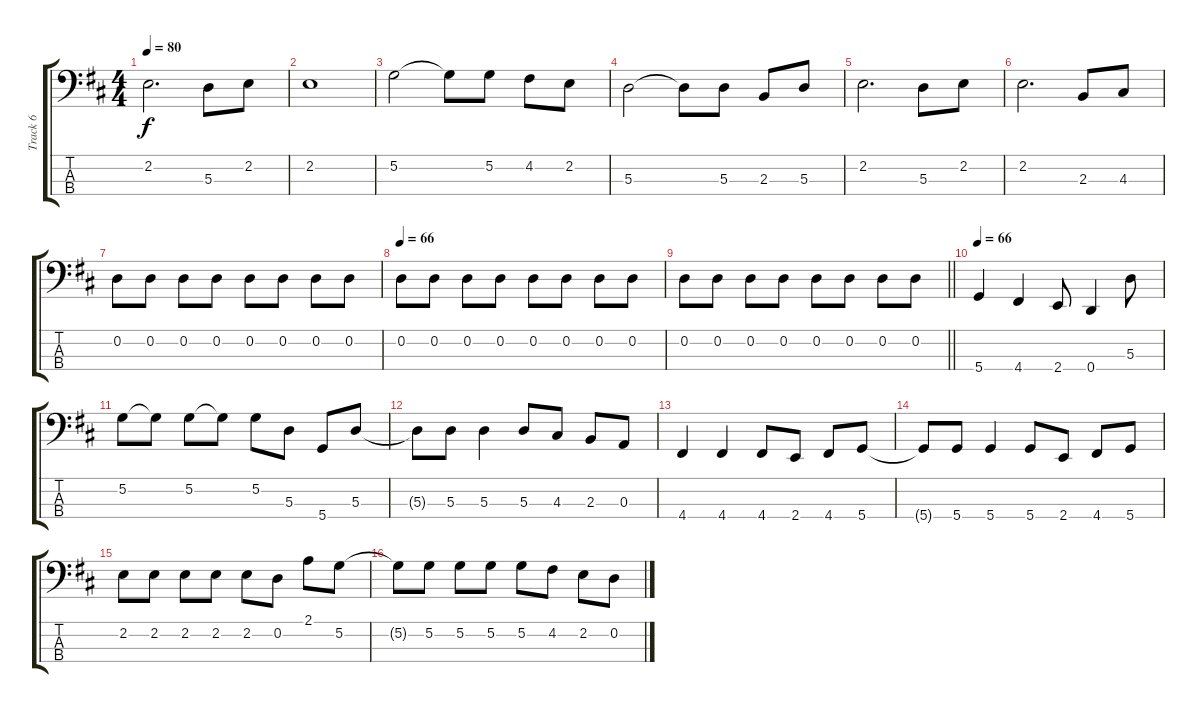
\track ("Track 6" "Track 6") {instrument electricbassfinger}
\staff {score tabs}
\tuning (G2 D2 A1 D1) {hide}
\ts (4 4)
\tempo 80
\clef f4
\ks d
2.2.2{d dy f} 5.3.8 2.2.8 |
2.2.1 |
5.2.2 5.2{t}.8 5.2.8 4.2.8 2.2.8 |
5.3.2 5.3{t}.8 5.3.8 2.3.8 5.3.8 |
2.2.2{d} 5.3.8 2.2.8 |
2.2.2{d} 2.3.8 4.3.8 |
0.2.8{volume 10} 0.2.8 0.2.8 0.2.8 0.2.8 0.2.8 0.2.8 0.2.8 |
\tempo 66
0.2.8 0.2.8 0.2.8 0.2.8 0.2.8 0.2.8 0.2.8 0.2.8 |
\barLineRight lightlight
0.2.8 0.2.8 0.2.8 0.2.8 0.2.8 0.2.8 0.2.8 0.2.8 |
\tempo 66
5.4.4 4.4.4 2.4.8 0.4.4 5.3.8 |
5.2.8 5.2{t}.8 5.2.8 5.2{t}.8 5.2.8 5.3.8 5.4.8 5.3.8 |
5.3{t}.8 5.3.8 5.3.4 5.3.8 4.3.8 2.3.8 0.3.8 |
4.4.4 4.4.4 4.4.8 2.4.8 4.4.8 5.4.8 |
5.4{t}.8 5.4.8 5.4.4 5.4.8 2.4.8 4.4.8 5.4.8 |
2.2.8 2.2.8 2.2.8 2.2.8 2.2.8 0.2.8 2.1.8 5.2.8 |
5.2{t}.8 5.2.8 5.2.8 5.2.8 5.2.8 4.2.8 2.2.8 0.2.8
